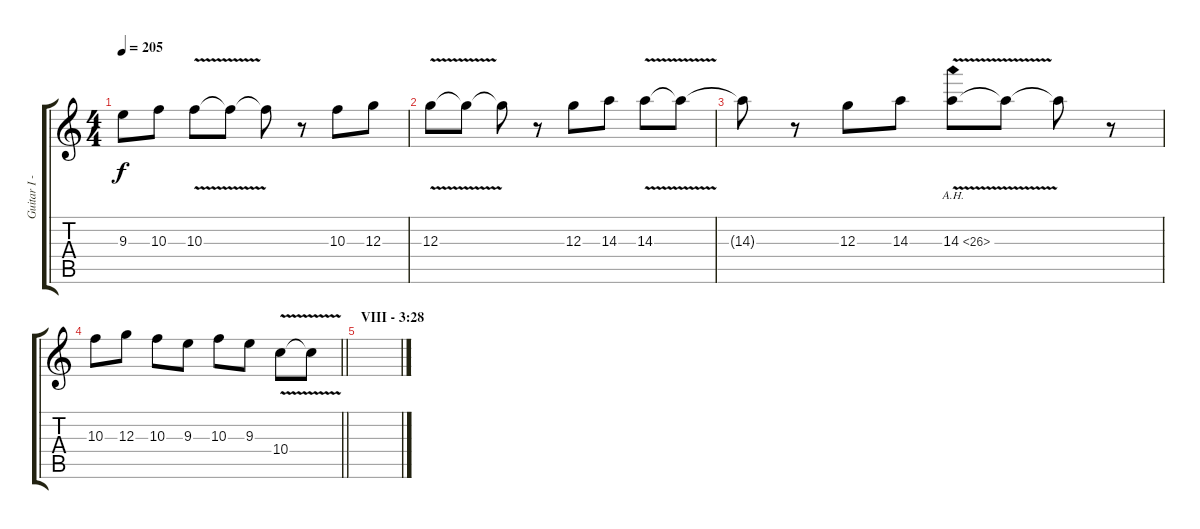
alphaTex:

\track ("Guitar I - Distortion [Solo]" "Guitar I -") {instrument distortionguitar}
\staff {score tabs}
\tuning (E4 B3 G3 D3 A2 D2) {hide}
\ts (4 4)
\tempo 205
\clef g2
\ks c
9.3.8{dy f} 10.3.8 10.3{v}.8 10.3{t}.8 10.3{t}.8 r.8 10.3.8 12.3.8 |
12.3{v}.8 12.3{t}.8 12.3{t}.8 r.8 12.3.8 14.3.8 14.3{v}.8 14.3{t}.8 |
14.3{t}.8 r.8 12.3.8 14.3.8 14.3{ah 12 v}.8 14.3{t}.8 14.3{t}.8 r.8 |
\barLineRight lightlight
10.3.8 12.3.8 10.3.8 9.3.8 10.3.8 9.3.8 10.4{v}.8 10.4{t}.8 |
\section ("" "VIII - 3:28")
